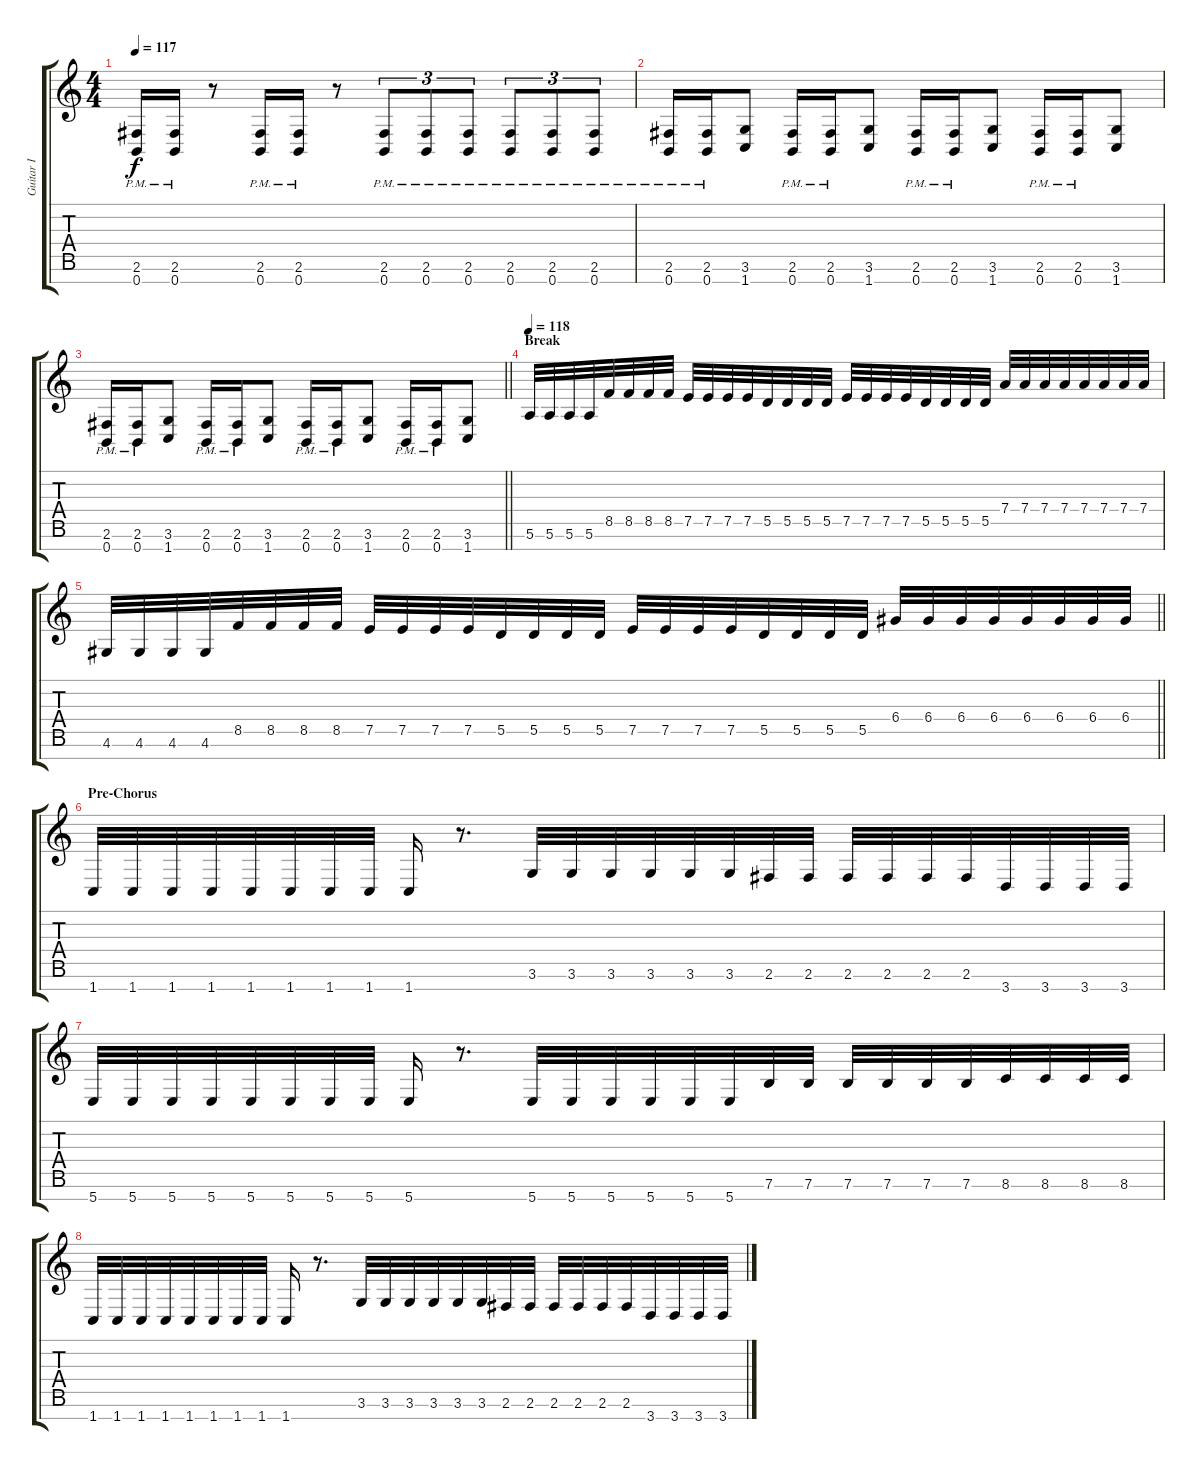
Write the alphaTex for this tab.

\track ("Guitar I" "Guitar I") {instrument overdrivenguitar}
\staff {score tabs}
\tuning (E4 B3 G3 D3 A2 E2 B1) {hide}
\ts (4 4)
\tempo 117
\clef g2
\ks c
(2.6{pm} 0.7{pm}).16{dy f} (2.6{pm} 0.7{pm}).16 r.8 (2.6{pm} 0.7{pm}).16 (2.6{pm} 0.7{pm}).16 r.8 (2.6{pm} 0.7{pm}).8{tu (3 2)} (2.6{pm} 0.7{pm}).8{tu (3 2)} (2.6{pm} 0.7{pm}).8{tu (3 2)} (2.6{pm} 0.7{pm}).8{tu (3 2)} (2.6{pm} 0.7{pm}).8{tu (3 2)} (2.6{pm} 0.7{pm}).8{tu (3 2)} |
(2.6{pm} 0.7{pm}).16 (2.6{pm} 0.7{pm}).16 (3.6 1.7).8 (2.6{pm} 0.7{pm}).16 (2.6{pm} 0.7{pm}).16 (3.6 1.7).8 (2.6{pm} 0.7{pm}).16 (2.6{pm} 0.7{pm}).16 (3.6 1.7).8 (2.6{pm} 0.7{pm}).16 (2.6{pm} 0.7{pm}).16 (3.6 1.7).8 |
\barLineRight lightlight
(2.6{pm} 0.7{pm}).16 (2.6{pm} 0.7{pm}).16 (3.6 1.7).8 (2.6{pm} 0.7{pm}).16 (2.6{pm} 0.7{pm}).16 (3.6 1.7).8 (2.6{pm} 0.7{pm}).16 (2.6{pm} 0.7{pm}).16 (3.6 1.7).8 (2.6{pm} 0.7{pm}).16 (2.6{pm} 0.7{pm}).16 (3.6 1.7).8 |
\section ("" "Break")
\tempo 118
5.6.32 5.6.32 5.6.32 5.6.32 8.5.32 8.5.32 8.5.32 8.5.32 7.5.32 7.5.32 7.5.32 7.5.32 5.5.32 5.5.32 5.5.32 5.5.32 7.5.32 7.5.32 7.5.32 7.5.32 5.5.32 5.5.32 5.5.32 5.5.32 7.4.32 7.4.32 7.4.32 7.4.32 7.4.32 7.4.32 7.4.32 7.4.32 |
\barLineRight lightlight
4.6.32 4.6.32 4.6.32 4.6.32 8.5.32 8.5.32 8.5.32 8.5.32 7.5.32 7.5.32 7.5.32 7.5.32 5.5.32 5.5.32 5.5.32 5.5.32 7.5.32 7.5.32 7.5.32 7.5.32 5.5.32 5.5.32 5.5.32 5.5.32 6.4.32 6.4.32 6.4.32 6.4.32 6.4.32 6.4.32 6.4.32 6.4.32 |
\section ("" "Pre-Chorus")
1.7.32 1.7.32 1.7.32 1.7.32 1.7.32 1.7.32 1.7.32 1.7.32 1.7.16 r.8{d} 3.6.32 3.6.32 3.6.32 3.6.32 3.6.32 3.6.32 2.6.32 2.6.32 2.6.32 2.6.32 2.6.32 2.6.32 3.7.32 3.7.32 3.7.32 3.7.32 |
5.7.32 5.7.32 5.7.32 5.7.32 5.7.32 5.7.32 5.7.32 5.7.32 5.7.16 r.8{d} 5.7.32 5.7.32 5.7.32 5.7.32 5.7.32 5.7.32 7.6.32 7.6.32 7.6.32 7.6.32 7.6.32 7.6.32 8.6.32 8.6.32 8.6.32 8.6.32 |
1.7.32 1.7.32 1.7.32 1.7.32 1.7.32 1.7.32 1.7.32 1.7.32 1.7.16 r.8{d} 3.6.32 3.6.32 3.6.32 3.6.32 3.6.32 3.6.32 2.6.32 2.6.32 2.6.32 2.6.32 2.6.32 2.6.32 3.7.32 3.7.32 3.7.32 3.7.32
